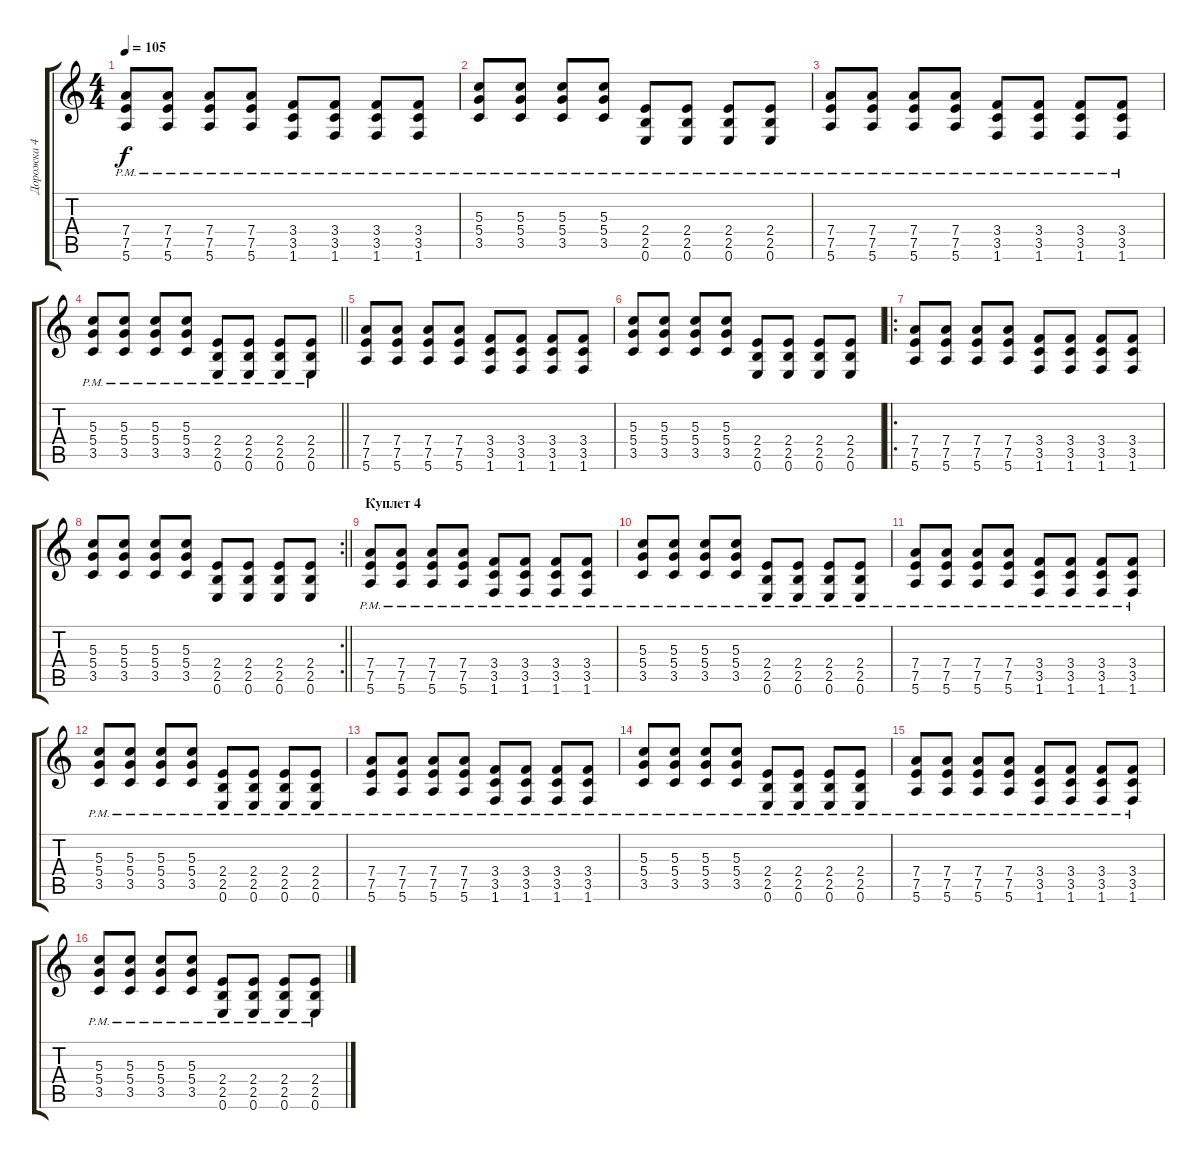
\track ("Дорожка 4" "Дорожка 4") {instrument distortionguitar}
\staff {score tabs}
\tuning (E4 B3 G3 D3 A2 E2) {hide}
\ts (4 4)
\tempo 105
\clef g2
\ks c
(7.4{pm} 7.5{pm} 5.6{pm}).8{dy f} (7.4{pm} 7.5{pm} 5.6{pm}).8 (7.4{pm} 7.5{pm} 5.6{pm}).8 (7.4{pm} 7.5{pm} 5.6{pm}).8 (3.4{pm} 3.5{pm} 1.6{pm}).8 (3.4{pm} 3.5{pm} 1.6{pm}).8 (3.4{pm} 3.5{pm} 1.6{pm}).8 (3.4{pm} 3.5{pm} 1.6{pm}).8 |
(5.3{pm} 5.4{pm} 3.5{pm}).8 (5.3{pm} 5.4{pm} 3.5{pm}).8 (5.3{pm} 5.4{pm} 3.5{pm}).8 (5.3{pm} 5.4{pm} 3.5{pm}).8 (2.4{pm} 2.5{pm} 0.6{pm}).8 (2.4{pm} 2.5{pm} 0.6{pm}).8 (2.4{pm} 2.5{pm} 0.6{pm}).8 (2.4{pm} 2.5{pm} 0.6{pm}).8 |
(7.4{pm} 7.5{pm} 5.6{pm}).8 (7.4{pm} 7.5{pm} 5.6{pm}).8 (7.4{pm} 7.5{pm} 5.6{pm}).8 (7.4{pm} 7.5{pm} 5.6{pm}).8 (3.4{pm} 3.5{pm} 1.6{pm}).8 (3.4{pm} 3.5{pm} 1.6{pm}).8 (3.4{pm} 3.5{pm} 1.6{pm}).8 (3.4{pm} 3.5{pm} 1.6{pm}).8 |
\barLineRight lightlight
(5.3{pm} 5.4{pm} 3.5{pm}).8 (5.3{pm} 5.4{pm} 3.5{pm}).8 (5.3{pm} 5.4{pm} 3.5{pm}).8 (5.3{pm} 5.4{pm} 3.5{pm}).8 (2.4{pm} 2.5{pm} 0.6{pm}).8 (2.4{pm} 2.5{pm} 0.6{pm}).8 (2.4{pm} 2.5{pm} 0.6{pm}).8 (2.4{pm} 2.5{pm} 0.6{pm}).8 |
\section ("" "")
(7.4 7.5 5.6).8 (7.4 7.5 5.6).8 (7.4 7.5 5.6).8 (7.4 7.5 5.6).8 (3.4 3.5 1.6).8 (3.4 3.5 1.6).8 (3.4 3.5 1.6).8 (3.4 3.5 1.6).8 |
(5.3 5.4 3.5).8 (5.3 5.4 3.5).8 (5.3 5.4 3.5).8 (5.3 5.4 3.5).8 (2.4 2.5 0.6).8 (2.4 2.5 0.6).8 (2.4 2.5 0.6).8 (2.4 2.5 0.6).8 |
\ro
(7.4 7.5 5.6).8 (7.4 7.5 5.6).8 (7.4 7.5 5.6).8 (7.4 7.5 5.6).8 (3.4 3.5 1.6).8 (3.4 3.5 1.6).8 (3.4 3.5 1.6).8 (3.4 3.5 1.6).8 |
\rc 2
\barLineRight lightlight
(5.3 5.4 3.5).8 (5.3 5.4 3.5).8 (5.3 5.4 3.5).8 (5.3 5.4 3.5).8 (2.4 2.5 0.6).8 (2.4 2.5 0.6).8 (2.4 2.5 0.6).8 (2.4 2.5 0.6).8 |
\section ("" "Куплет 4")
(7.4{pm} 7.5{pm} 5.6{pm}).8 (7.4{pm} 7.5{pm} 5.6{pm}).8 (7.4{pm} 7.5{pm} 5.6{pm}).8 (7.4{pm} 7.5{pm} 5.6{pm}).8 (3.4{pm} 3.5{pm} 1.6{pm}).8 (3.4{pm} 3.5{pm} 1.6{pm}).8 (3.4{pm} 3.5{pm} 1.6{pm}).8 (3.4{pm} 3.5{pm} 1.6{pm}).8 |
(5.3{pm} 5.4{pm} 3.5{pm}).8 (5.3{pm} 5.4{pm} 3.5{pm}).8 (5.3{pm} 5.4{pm} 3.5{pm}).8 (5.3{pm} 5.4{pm} 3.5{pm}).8 (2.4{pm} 2.5{pm} 0.6{pm}).8 (2.4{pm} 2.5{pm} 0.6{pm}).8 (2.4{pm} 2.5{pm} 0.6{pm}).8 (2.4{pm} 2.5{pm} 0.6{pm}).8 |
(7.4{pm} 7.5{pm} 5.6{pm}).8 (7.4{pm} 7.5{pm} 5.6{pm}).8 (7.4{pm} 7.5{pm} 5.6{pm}).8 (7.4{pm} 7.5{pm} 5.6{pm}).8 (3.4{pm} 3.5{pm} 1.6{pm}).8 (3.4{pm} 3.5{pm} 1.6{pm}).8 (3.4{pm} 3.5{pm} 1.6{pm}).8 (3.4{pm} 3.5{pm} 1.6{pm}).8 |
(5.3{pm} 5.4{pm} 3.5{pm}).8 (5.3{pm} 5.4{pm} 3.5{pm}).8 (5.3{pm} 5.4{pm} 3.5{pm}).8 (5.3{pm} 5.4{pm} 3.5{pm}).8 (2.4{pm} 2.5{pm} 0.6{pm}).8 (2.4{pm} 2.5{pm} 0.6{pm}).8 (2.4{pm} 2.5{pm} 0.6{pm}).8 (2.4{pm} 2.5{pm} 0.6{pm}).8 |
(7.4{pm} 7.5{pm} 5.6{pm}).8 (7.4{pm} 7.5{pm} 5.6{pm}).8 (7.4{pm} 7.5{pm} 5.6{pm}).8 (7.4{pm} 7.5{pm} 5.6{pm}).8 (3.4{pm} 3.5{pm} 1.6{pm}).8 (3.4{pm} 3.5{pm} 1.6{pm}).8 (3.4{pm} 3.5{pm} 1.6{pm}).8 (3.4{pm} 3.5{pm} 1.6{pm}).8 |
(5.3{pm} 5.4{pm} 3.5{pm}).8 (5.3{pm} 5.4{pm} 3.5{pm}).8 (5.3{pm} 5.4{pm} 3.5{pm}).8 (5.3{pm} 5.4{pm} 3.5{pm}).8 (2.4{pm} 2.5{pm} 0.6{pm}).8 (2.4{pm} 2.5{pm} 0.6{pm}).8 (2.4{pm} 2.5{pm} 0.6{pm}).8 (2.4{pm} 2.5{pm} 0.6{pm}).8 |
(7.4{pm} 7.5{pm} 5.6{pm}).8 (7.4{pm} 7.5{pm} 5.6{pm}).8 (7.4{pm} 7.5{pm} 5.6{pm}).8 (7.4{pm} 7.5{pm} 5.6{pm}).8 (3.4{pm} 3.5{pm} 1.6{pm}).8 (3.4{pm} 3.5{pm} 1.6{pm}).8 (3.4{pm} 3.5{pm} 1.6{pm}).8 (3.4{pm} 3.5{pm} 1.6{pm}).8 |
(5.3{pm} 5.4{pm} 3.5{pm}).8 (5.3{pm} 5.4{pm} 3.5{pm}).8 (5.3{pm} 5.4{pm} 3.5{pm}).8 (5.3{pm} 5.4{pm} 3.5{pm}).8 (2.4{pm} 2.5{pm} 0.6{pm}).8 (2.4{pm} 2.5{pm} 0.6{pm}).8 (2.4{pm} 2.5{pm} 0.6{pm}).8 (2.4{pm} 2.5{pm} 0.6{pm}).8
